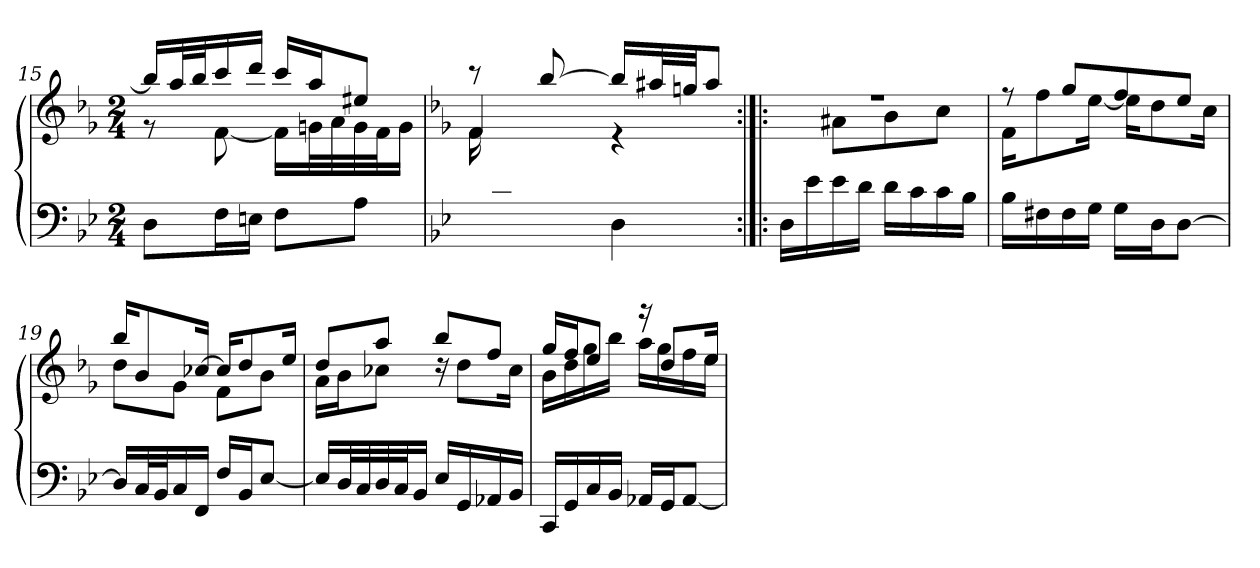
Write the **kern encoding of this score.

**kern	**kern
*part1	*part1
*staff2	*staff1
*clefF4	*clefG3
*k[b-e-]	*k[b-e-]
*M2/4	*M2/4
=15	=15
*	*^
8D\L	16gg/LL]	8re
.	32ff/L	.
.	32gg/J	.
16F\L	16aa/	[<8d\
16En\JJ	16bb-/JJ	.
8F\L	16aa/LL	16d\LL]
.	16ff/J	32en\L
.	.	32f\
8A\J	8cc#X/J	32e\
.	.	32d\J
.	.	16e\JJ
*	*v	*v
!!LO:PB:g=z
=16	=16
*k[b-e-]	*k[b-e-]
*	*^
*	*	*^
16ryy	8raa	4d/	16d\LL
32c\L	.	.	4..ryy
32B-\	.	.	.
32A\	[>8gg/	.	.
32G\J	.	.	.
16A\JJ	.	.	.
4D\	16gg/LL]	4r	.
.	32ff#X/L	.	.
.	32een/JJ	.	.
.	8ff#/J	.	.
*	*v	*v	*v
=17:|!|:	=17:|!|:
!	!LO:N:vis=1
*	*^
16D\LL	2ree	8ryy
16e-\	.	.
16e-\	.	8f#X\L
16d\JJ	.	.
16d\LL	.	8g\
16c\	.	.
16c\	.	8a\J
16B-\JJ	.	.
=18	=18	=18
16B-\LL	8rdd	16d\KL
16F#X\	.	8dd\
16F#\	8ee-/L	.
16G\JJ	.	[<16cc\Jk
16G\LL	8dd/	16cc\KL]
16D\J	.	8b-\
[<8D\J	8cc/J	.
.	.	16a\Jk
!!LO:LB:g=z	!!
=19	=19	=19
16D/LL]	16gg/KL	8b-\L
32C/L	8g/	.
32BB-/J	.	.
16C/	.	8e-\J
16FF/JJ	[>16a-X/Jk	.
16F/LL	16a-/KL]	8d\L
16BB-/J	8b-/	.
[<8E-/J	.	8g\J
.	16cc/Jk	.
=20	=20	=20
16E-/LL]	8b-/L	16f\LL
32D/L	.	16g\J
32C/	.	.
32D/	8ff/J	8a-X\J
32C/J	.	.
16BB-/JJ	.	.
16E-/LL	8gg/L	16ra
16GG/	.	8b-\L
16AA-X/	8dd/J	.
16BB-/JJ	.	16a-\Jk
=21	=21	=21
16CC/LL	16ee-/LL	16g\LL
16GG/	16dd/J	16b-\
16C/	8cc/J	16ee-\
16BB-/JJ	.	16gg\JJ
16AA-X/LL	16rddd	16ff\LL
16GG/J	8b-/L	16ee-\
[<8AA-/J	.	16dd\
.	16cc/Jk	16cc\JJ
*	*v	*v
=	=
*-	*-
